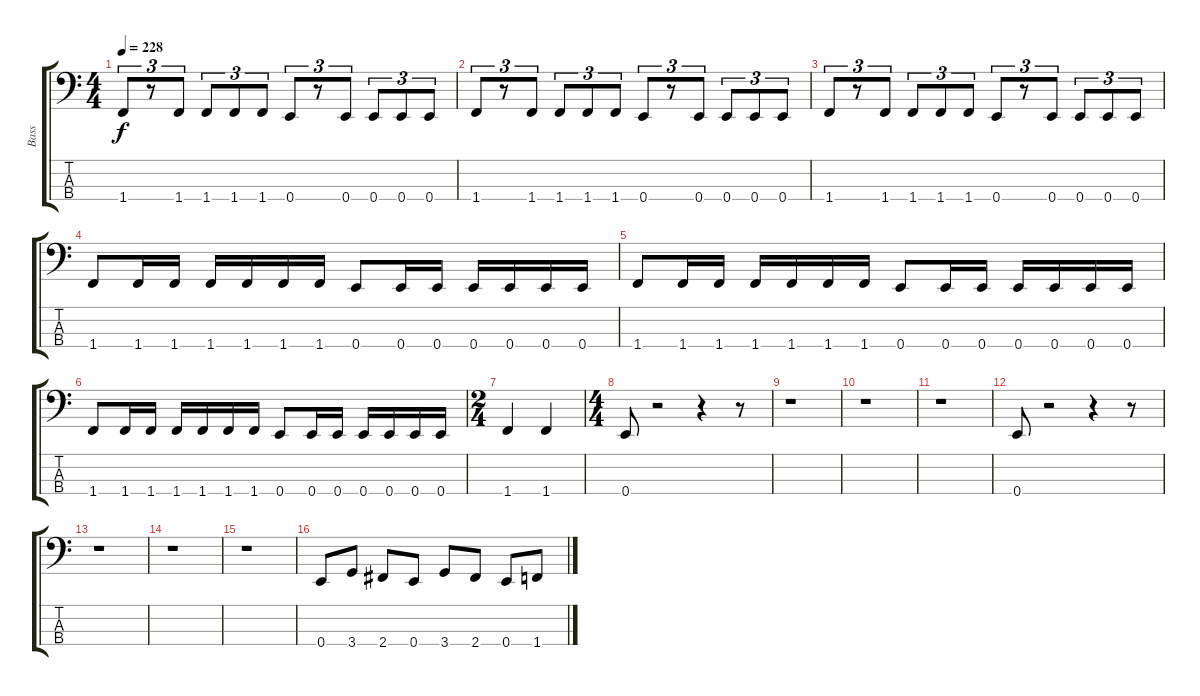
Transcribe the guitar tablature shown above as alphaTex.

\track ("Bass" "Bass") {instrument electricbasspick}
\staff {score tabs}
\tuning (G2 D2 A1 E1) {hide}
\ts (4 4)
\tempo 228
\clef f4
\ks c
1.4.8{tu (3 2) dy f} r.8{tu (3 2)} 1.4.8{tu (3 2)} 1.4.8{tu (3 2)} 1.4.8{tu (3 2)} 1.4.8{tu (3 2)} 0.4.8{tu (3 2)} r.8{tu (3 2)} 0.4.8{tu (3 2)} 0.4.8{tu (3 2)} 0.4.8{tu (3 2)} 0.4.8{tu (3 2)} |
1.4.8{tu (3 2)} r.8{tu (3 2)} 1.4.8{tu (3 2)} 1.4.8{tu (3 2)} 1.4.8{tu (3 2)} 1.4.8{tu (3 2)} 0.4.8{tu (3 2)} r.8{tu (3 2)} 0.4.8{tu (3 2)} 0.4.8{tu (3 2)} 0.4.8{tu (3 2)} 0.4.8{tu (3 2)} |
1.4.8{tu (3 2)} r.8{tu (3 2)} 1.4.8{tu (3 2)} 1.4.8{tu (3 2)} 1.4.8{tu (3 2)} 1.4.8{tu (3 2)} 0.4.8{tu (3 2)} r.8{tu (3 2)} 0.4.8{tu (3 2)} 0.4.8{tu (3 2)} 0.4.8{tu (3 2)} 0.4.8{tu (3 2)} |
1.4.8 1.4.16 1.4.16 1.4.16 1.4.16 1.4.16 1.4.16 0.4.8 0.4.16 0.4.16 0.4.16 0.4.16 0.4.16 0.4.16 |
1.4.8 1.4.16 1.4.16 1.4.16 1.4.16 1.4.16 1.4.16 0.4.8 0.4.16 0.4.16 0.4.16 0.4.16 0.4.16 0.4.16 |
1.4.8 1.4.16 1.4.16 1.4.16 1.4.16 1.4.16 1.4.16 0.4.8 0.4.16 0.4.16 0.4.16 0.4.16 0.4.16 0.4.16 |
\ts (2 4)
1.4.4 1.4.4 |
\ts (4 4)
0.4.8 r.2 r.4 r.8 |
r.1 |
r.1 |
r.1 |
0.4.8 r.2 r.4 r.8 |
r.1 |
r.1 |
r.1 |
0.4.8 3.4.8 2.4.8 0.4.8 3.4.8 2.4.8 0.4.8 1.4.8
